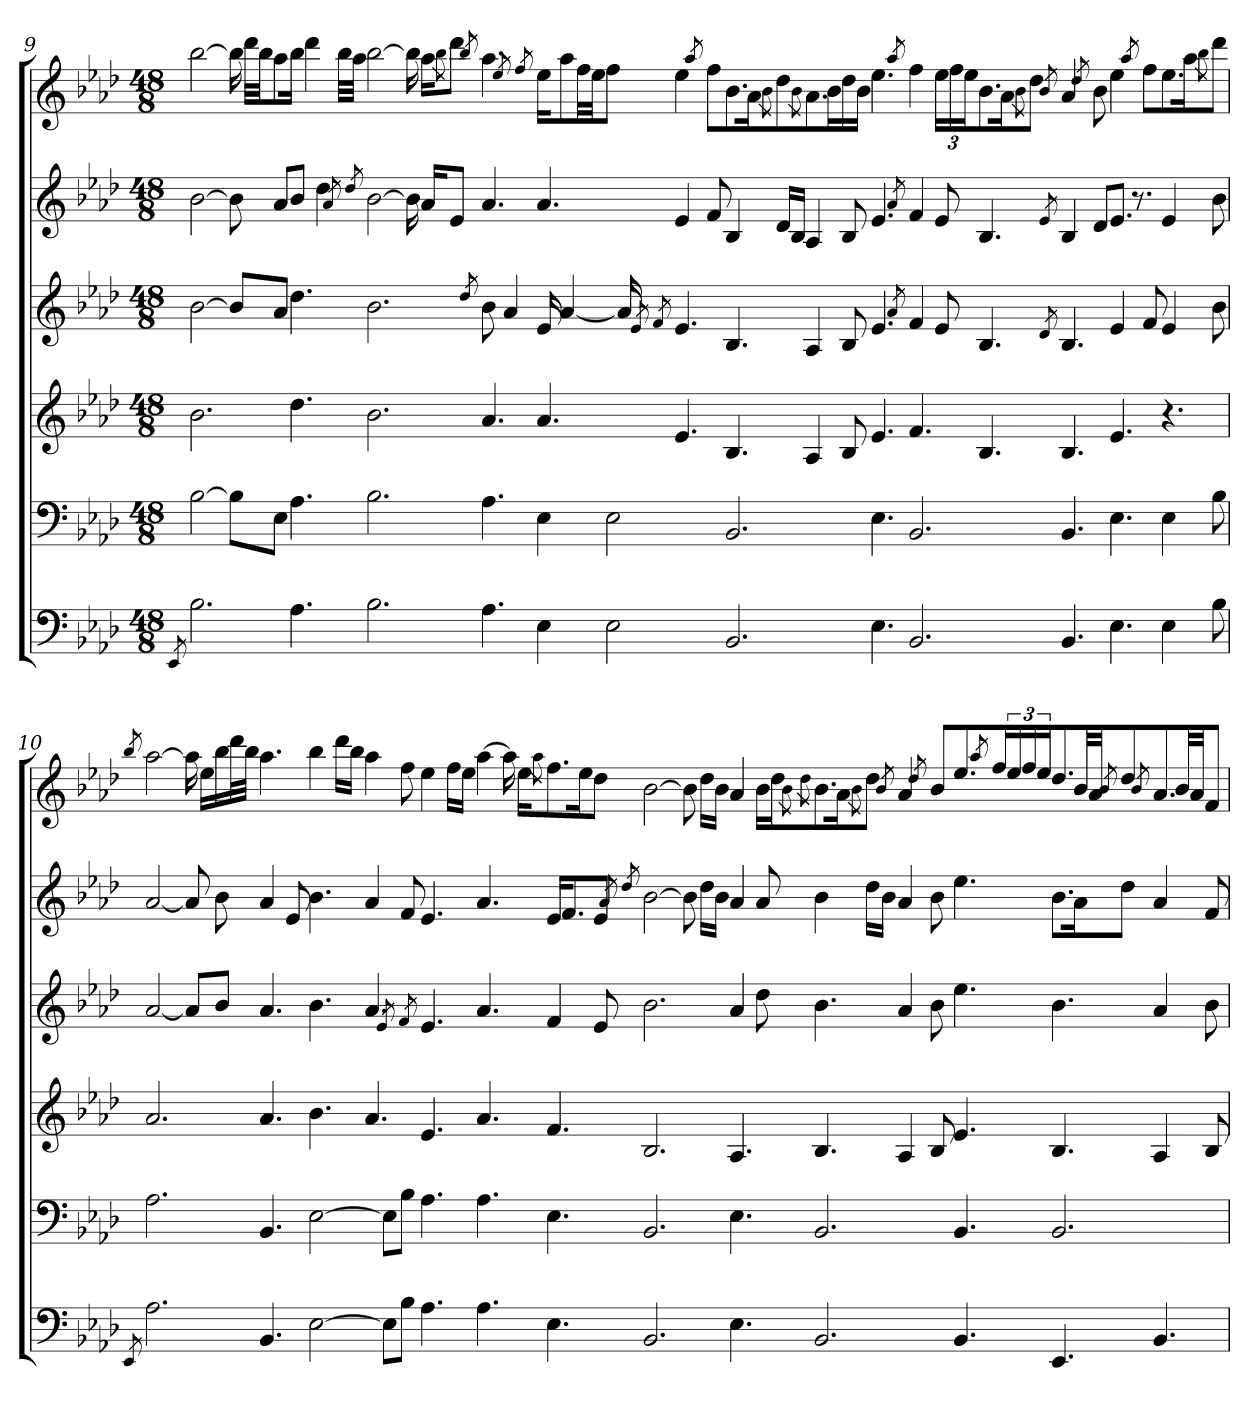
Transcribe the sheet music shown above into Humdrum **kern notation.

**kern	**kern	**kern	**kern	**kern	**kern
*part6	*part5	*part4	*part3	*part2	*part1
*staff6	*staff5	*staff4	*staff3	*staff2	*staff1
*clefF4	*clefF4	*clefG2	*clefG2	*clefG2	*clefG2
*k[b-e-a-d-]	*k[b-e-a-d-]	*k[b-e-a-d-]	*k[b-e-a-d-]	*k[b-e-a-d-]	*k[b-e-a-d-]
*M48/8	*M48/8	*M48/8	*M48/8	*M48/8	*M48/8
=9	=9	=9	=9	=9	=9
8qEE-	.	.	.	.	.
2.B-	[2B-	2.b-	[2b-	[2b-	[2bb-
.	8B-\L]	.	8b-/L]	8b-]	16bb-]
.	.	.	.	.	32ddd-\LLL
.	.	.	.	.	32bb-\JJ
.	8E-\J	.	8a-/J	8a-/L	8aa-\
4.A-	4.A-	4.dd-	4.dd-	8b-/J	16bb-\Jk
.	.	.	.	.	4ddd-
.	.	.	.	4dd-	.
.	.	.	.	.	32bb-\LLL
.	.	.	.	.	32aa-\JJJ
.	.	.	.	8qa-	.
.	.	.	.	8qdd-	.
2.B-	2.B-	2.b-	2.b-	[2b-	[2bb-
.	.	.	.	16b-]	16bb-]
.	.	.	.	16a-/KL	16aa-\KL
.	.	.	.	.	8qbb-\
.	.	.	.	8e-/J	8ddd-\J
.	.	.	8qdd-	.	8qbb-
4.A-	4.A-	4.a-	8b-	4.a-	4.aa-
.	.	.	4a-	.	.
.	.	.	.	.	8qee-
.	.	.	.	.	8qff
4E-	4E-	4.a-	16e-	4.a-	16ee-\KL
.	.	.	[4a-	.	8aa-\
.	.	.	.	.	32ff\LL
.	.	.	.	.	32ee-\JJ
2E-	2E-	.	.	.	8ff\J
.	.	.	16a-]	.	.
.	.	.	8qe-	.	.
.	.	.	8qf	.	.
.	.	4.e-	4.e-	4e-	4ee-
.	.	.	.	.	8qaa-
.	.	.	.	8f	8ff\L
2.BB-	2.BB-	4.B-	4.B-	4B-	8.b-\
.	.	.	.	.	16a-\K
.	.	.	.	.	8qb-\
.	.	.	.	16d-/LL	8dd-\
.	.	.	.	16B-/JJ	.
.	.	.	.	.	8qb-\
.	.	4A-	4A-	4A-	8.a-\
.	.	.	.	.	16b-\L
.	.	8B-	8B-	8B-	16dd-\
.	.	.	.	.	16b-\JJ
4.E-	4.E-	4.e-	4.e-	4.e-	4.ee-
.	.	.	8qa-	8qa-	8qaa-
2.BB-	2.BB-	4.f	4f	4f	4ff
.	.	.	8e-	8e-	24ee-\LL
.	.	.	.	.	24ff\
.	.	.	.	.	24ee-\J
.	.	4.B-	4.B-	4.B-	8.b-\
.	.	.	.	.	16a-\K
.	.	.	.	.	8qb-\
.	.	.	.	.	8dd-\J
.	.	.	8qd-	8qe-	8qb-
4.BB-	4.BB-	4.B-	4.B-	4B-	4a-
.	.	.	.	.	8qdd-
.	.	.	.	8d-/L	8b-
4.E-	4.E-	4.e-	4e-	8.e-/J	4ee-
.	.	.	.	8.r	.
.	.	.	.	.	8qaa-
.	.	.	8f	.	8ff\L
4E-	4E-	4.r	4e-	4e-	8.ee-\
.	.	.	.	.	16aa-\K
.	.	.	.	.	8qbb-\
8B-	8B-	.	8b-	8b-	8ddd-\J
=10	=10	=10	=10	=10	=10
8qEE-	.	.	.	.	8qbb-
2.A-	2.A-	2.a-	[2a-	[2a-	[2aa-
.	.	.	8a-/L]	8a-]	16aa-]
.	.	.	.	.	16ee-\LL
.	.	.	8b-/J	8b-	16bb-\
.	.	.	.	.	32ddd-\L
.	.	.	.	.	32bb-\JJJ
4.BB-	4.BB-	4.a-	4.a-	4a-	4.aa-
.	.	.	.	8e-	.
[2E-	[2E-	4.b-	4.b-	4.b-	4bb-
.	.	.	.	.	16ddd-\LL
.	.	.	.	.	16bb-\JJ
.	.	4.a-	4.a-	4a-	4aa-
8E-\L]	8E-\L]	.	.	.	.
8B-\J	8B-\J	.	.	8f	8ff
.	.	.	8qe-	.	.
.	.	.	8qf	.	.
4.A-	4.A-	4.e-	4.e-	4.e-	4ee-
.	.	.	.	.	16ff\LL
.	.	.	.	.	16ee-\JJ
4.A-	4.A-	4.a-	4.a-	4.a-	[4aa-
.	.	.	.	.	16aa-]
.	.	.	.	.	16ee-\KL
.	.	.	.	.	8qaa-\
4.E-	4.E-	4.f	4f	16e-/KL	8.ff\
.	.	.	.	8.f/	.
.	.	.	.	.	16ee-\K
.	.	.	8e-	8e-/J	8dd-\J
.	.	.	.	8qa-	.
.	.	.	.	8qdd-	.
2.BB-	2.BB-	2.B-	2.b-	[2b-	[2b-
.	.	.	.	8b-]	8b-]
.	.	.	.	16dd-\LL	16dd-\LL
.	.	.	.	16b-\JJ	16b-\JJ
4.E-	4.E-	4.A-	4a-	4a-	4a-
.	.	.	8dd-	8a-	16b-\LL
.	.	.	.	.	16dd-\J
.	.	.	.	.	8qb-\
.	.	.	.	.	8qdd-\
2.BB-	2.BB-	4.B-	4.b-	4b-	8.b-\
.	.	.	.	.	16a-\K
.	.	.	.	.	8qb-\
.	.	.	.	16dd-\LL	8dd-\J
.	.	.	.	16b-\JJ	.
.	.	.	.	.	8qb-
.	.	4A-	4a-	4a-	4a-
.	.	.	.	.	8qdd-
.	.	8B-	8b-	8b-	8b-/L
4.BB-	4.BB-	4.e-	4.ee-	4.ee-	8.ee-/
.	.	.	.	.	8qaa-/
.	.	.	.	.	16ff/L
.	.	.	.	.	24ee-/
.	.	.	.	.	24ff/
.	.	.	.	.	24ee-/J
4.EE-	2.BB-	4.B-	4.b-	8.b-\L	8.dd-/
.	.	.	.	16a-\K	32b-/LL
.	.	.	.	.	32a-/JJ
.	.	.	.	.	8qb-/
.	.	.	.	8dd-\J	8dd-/
.	.	.	.	.	8qb-/
4.BB-	.	4A-	4a-	4a-	8.a-/
.	.	.	.	.	32b-/LL
.	.	.	.	.	32a-/JJ
.	.	8B-	8b-	8f	8f/J
=	=	=	=	=	=
*-	*-	*-	*-	*-	*-
